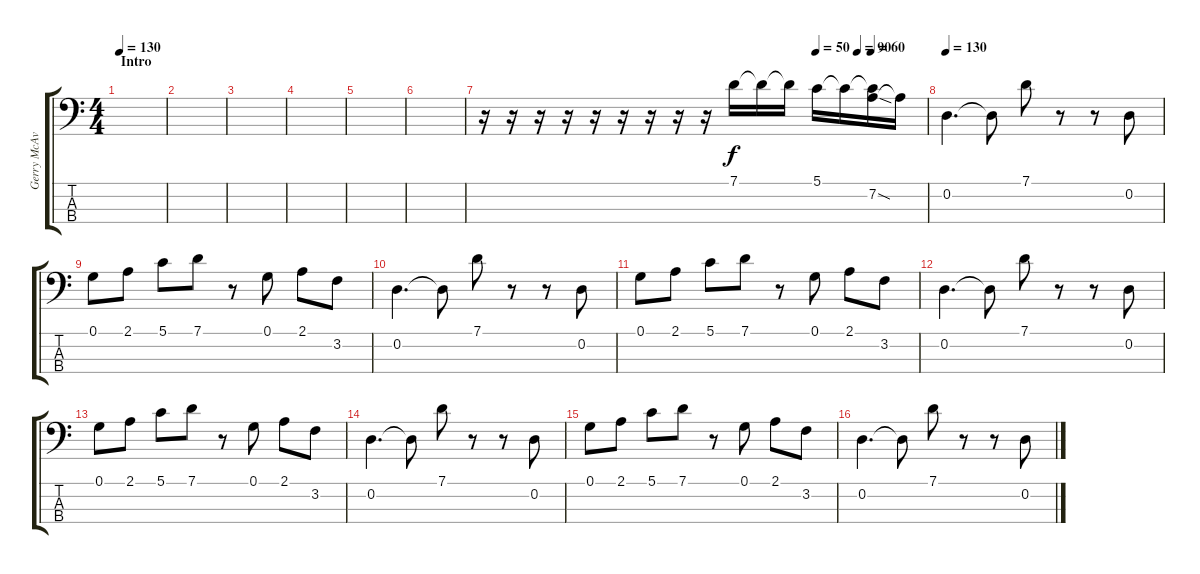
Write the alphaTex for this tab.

\track ("Gerry McAvoy" "Gerry McAv") {instrument electricbasspick}
\staff {score tabs}
\tuning (G2 D2 A1 E1) {hide}
\ts (4 4)
\section ("" "Intro")
\tempo 130
\tempo 90
\tempo 130
\clef f4
\ks c
|
|
|
|
|
|
\tempo (50 0.75)
\tempo (90 0.84375)
\tempo (60 0.875)
r.16 r.16 r.16 r.16 r.16 r.16 r.16 r.16 r.16 7.1.16 7.1{t}.16 7.1{t}.16 5.1.16 5.1{t}.16 (5.1{t} 7.2{sod}).16 7.2{t}.16 |
\tempo 125
\tempo 130
0.2.4{d} 0.2{t}.8 7.1.8 r.8 r.8 0.2.8 |
0.1.8 2.1.8 5.1.8 7.1.8 r.8 0.1.8 2.1.8 3.2.8 |
0.2.4{d} 0.2{t}.8 7.1.8 r.8 r.8 0.2.8 |
0.1.8 2.1.8 5.1.8 7.1.8 r.8 0.1.8 2.1.8 3.2.8 |
0.2.4{d} 0.2{t}.8 7.1.8 r.8 r.8 0.2.8 |
0.1.8 2.1.8 5.1.8 7.1.8 r.8 0.1.8 2.1.8 3.2.8 |
0.2.4{d} 0.2{t}.8 7.1.8 r.8 r.8 0.2.8 |
0.1.8 2.1.8 5.1.8 7.1.8 r.8 0.1.8 2.1.8 3.2.8 |
0.2.4{d} 0.2{t}.8 7.1.8 r.8 r.8 0.2.8
